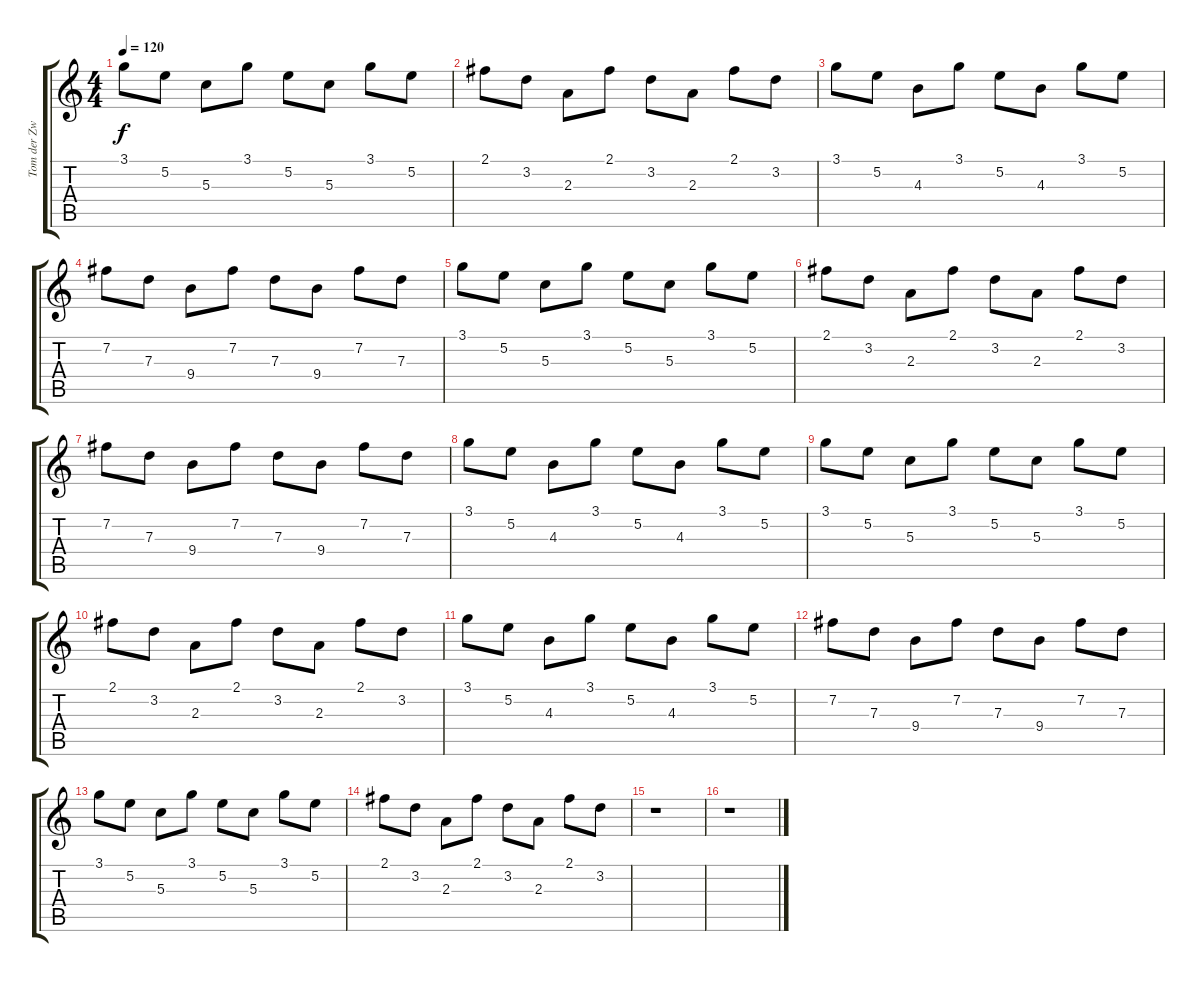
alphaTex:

\track ("Tom der Zweite" "Tom der Zw") {instrument electricguitarclean}
\staff {score tabs}
\tuning (E4 B3 G3 D3 A2 E2) {hide}
\ts (4 4)
\tempo 120
\clef g2
\ks c
3.1.8{dy f} 5.2.8 5.3.8 3.1.8 5.2.8 5.3.8 3.1.8 5.2.8 |
2.1.8 3.2.8 2.3.8 2.1.8 3.2.8 2.3.8 2.1.8 3.2.8 |
3.1.8 5.2.8 4.3.8 3.1.8 5.2.8 4.3.8 3.1.8 5.2.8 |
7.2.8 7.3.8 9.4.8 7.2.8 7.3.8 9.4.8 7.2.8 7.3.8 |
3.1.8 5.2.8 5.3.8 3.1.8 5.2.8 5.3.8 3.1.8 5.2.8 |
2.1.8 3.2.8 2.3.8 2.1.8 3.2.8 2.3.8 2.1.8 3.2.8 |
7.2.8 7.3.8 9.4.8 7.2.8 7.3.8 9.4.8 7.2.8 7.3.8 |
3.1.8 5.2.8 4.3.8 3.1.8 5.2.8 4.3.8 3.1.8 5.2.8 |
3.1.8 5.2.8 5.3.8 3.1.8 5.2.8 5.3.8 3.1.8 5.2.8 |
2.1.8 3.2.8 2.3.8 2.1.8 3.2.8 2.3.8 2.1.8 3.2.8 |
3.1.8 5.2.8 4.3.8 3.1.8 5.2.8 4.3.8 3.1.8 5.2.8 |
7.2.8 7.3.8 9.4.8 7.2.8 7.3.8 9.4.8 7.2.8 7.3.8 |
3.1.8 5.2.8 5.3.8 3.1.8 5.2.8 5.3.8 3.1.8 5.2.8 |
2.1.8 3.2.8 2.3.8 2.1.8 3.2.8 2.3.8 2.1.8 3.2.8 |
r.1 |
r.1
